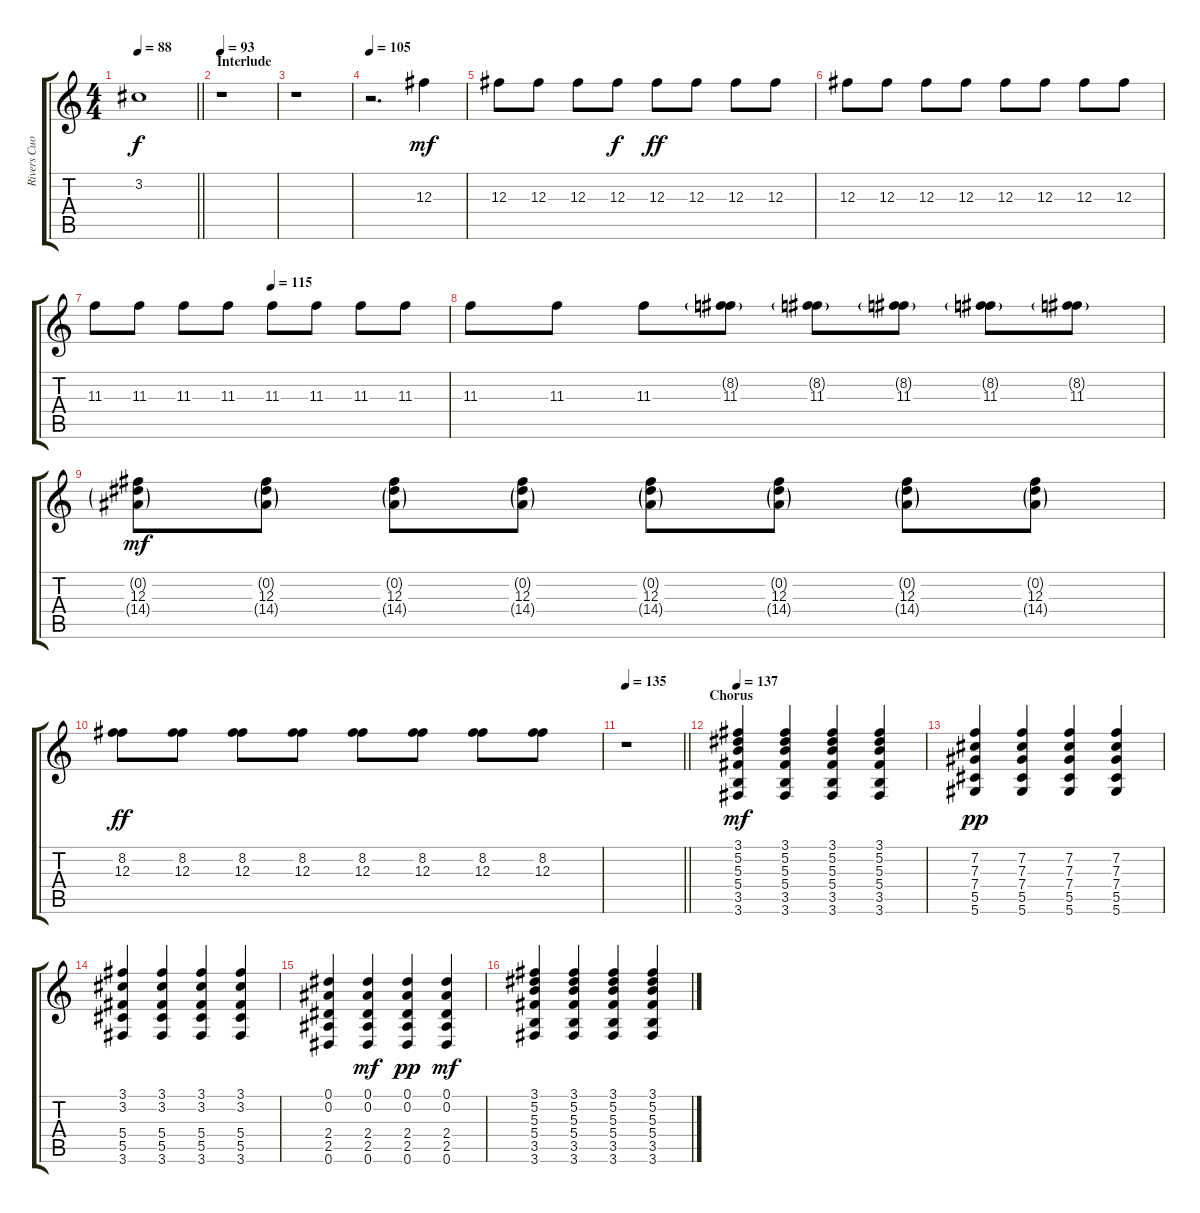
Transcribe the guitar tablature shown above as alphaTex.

\track ("Rivers Cuomo" "Rivers Cuo") {instrument overdrivenguitar}
\staff {score tabs}
\tuning (Eb4 Bb3 Gb3 Db3 Ab2 Eb2) {hide}
\ts (4 4)
\tempo 88
\clef g2
\barLineRight lightlight
\ks c
3.2{t}.1{dy f} |
\section ("" "Interlude")
\tempo 93
r.1 |
r.1 |
\tempo 105
r.2{d balance 8} 12.3.4{dy mf} |
12.3.8 12.3.8 12.3.8 12.3.8{dy f} 12.3.8{dy ff} 12.3.8 12.3.8 12.3.8 |
12.3.8 12.3.8 12.3.8 12.3.8 12.3.8 12.3.8 12.3.8 12.3.8 |
\tempo (115 0.5)
11.3.8 11.3.8 11.3.8 11.3.8 11.3.8 11.3.8 11.3.8 11.3.8 |
11.3.8 11.3.8 11.3.8 (8.2{g} 11.3).8 (8.2{g} 11.3).8 (8.2{g} 11.3).8 (8.2{g} 11.3).8 (8.2{g} 11.3).8 |
(0.2{g} 12.3 14.4{g}).8{dy mf} (0.2{g} 12.3 14.4{g}).8 (0.2{g} 12.3 14.4{g}).8 (0.2{g} 12.3 14.4{g}).8 (0.2{g} 12.3 14.4{g}).8 (0.2{g} 12.3 14.4{g}).8 (0.2{g} 12.3 14.4{g}).8 (0.2{g} 12.3 14.4{g}).8 |
(8.2 12.3).8{dy ff} (8.2 12.3).8 (8.2 12.3).8 (8.2 12.3).8 (8.2 12.3).8 (8.2 12.3).8 (8.2 12.3).8 (8.2 12.3).8 |
\tempo 135
\barLineRight lightlight
r.1 |
\section ("" "Chorus")
\tempo 137
(3.1 5.2 5.3 5.4 3.5 3.6).4{dy mf volume 16 balance 0} (3.1 5.2 5.3 5.4 3.5 3.6).4 (3.1 5.2 5.3 5.4 3.5 3.6).4 (3.1 5.2 5.3 5.4 3.5 3.6).4 |
(7.2 7.3 7.4 5.5 5.6).4{dy pp} (7.2 7.3 7.4 5.5 5.6).4 (7.2 7.3 7.4 5.5 5.6).4 (7.2 7.3 7.4 5.5 5.6).4 |
(3.1 3.2 5.4 5.5 3.6).4 (3.1 3.2 5.4 5.5 3.6).4 (3.1 3.2 5.4 5.5 3.6).4 (3.1 3.2 5.4 5.5 3.6).4 |
(0.1 0.2 2.4 2.5 0.6).4 (0.1 0.2 2.4 2.5 0.6).4{dy mf} (0.1 0.2 2.4 2.5 0.6).4{dy pp} (0.1 0.2 2.4 2.5 0.6).4{dy mf} |
(3.1 5.2 5.3 5.4 3.5 3.6).4{volume 16} (3.1 5.2 5.3 5.4 3.5 3.6).4 (3.1 5.2 5.3 5.4 3.5 3.6).4 (3.1 5.2 5.3 5.4 3.5 3.6).4
